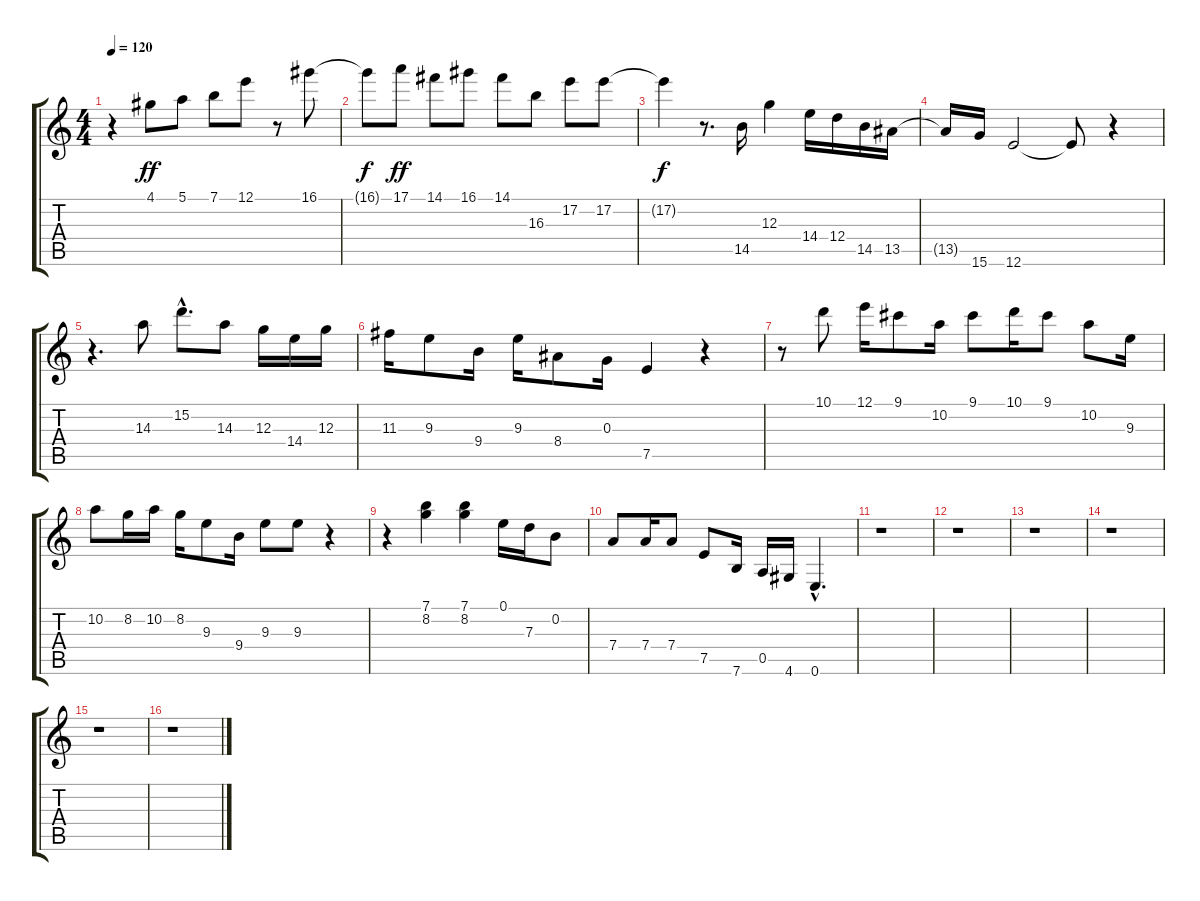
\track "" {instrument overdrivenguitar}
\staff {score tabs}
\tuning (E4 B3 G3 D3 A2 E2) {hide}
\ts (4 4)
\tempo 120
\clef g2
\ks c
r.4{dy f} 4.1.8{dy ff} 5.1.8 7.1.8 12.1.8 r.8 16.1.8 |
16.1{t}.8{dy f} 17.1.8{dy ff} 14.1.8 16.1.8 14.1.8 16.3.8 17.2.8 17.2.8 |
17.2{t}.4{dy f} r.8{d} 14.5.16 12.3.4 14.4.16 12.4.16 14.5.16 13.5.16 |
13.5{t}.16 15.6.16 12.6.2 12.6{t}.8 r.4 |
r.4{d} 14.3.8 15.2{hac}.8{d} 14.3.8 12.3.16 14.4.16 12.3.16 |
11.3.16 9.3.8 9.4.16 9.3.16 8.4.8 0.3.16 7.5.4 r.4 |
r.8 10.1.8 12.1.16 9.1.8 10.2.16 9.1.8 10.1.16 9.1.8 10.2.8 9.3.16 |
10.2.8 8.2.16 10.2.16 8.2.16 9.3.8 9.4.16 9.3.8 9.3.8 r.4 |
r.4 (7.1 8.2).4 (7.1 8.2).4 0.1.16 7.3.16 0.2.8 |
7.4.8 7.4.16 7.4.8 7.5.8 7.6.16 0.5.16 4.6.16 0.6{hac}.4{d} |
r.1 |
r.1 |
r.1 |
r.1 |
r.1 |
r.1
